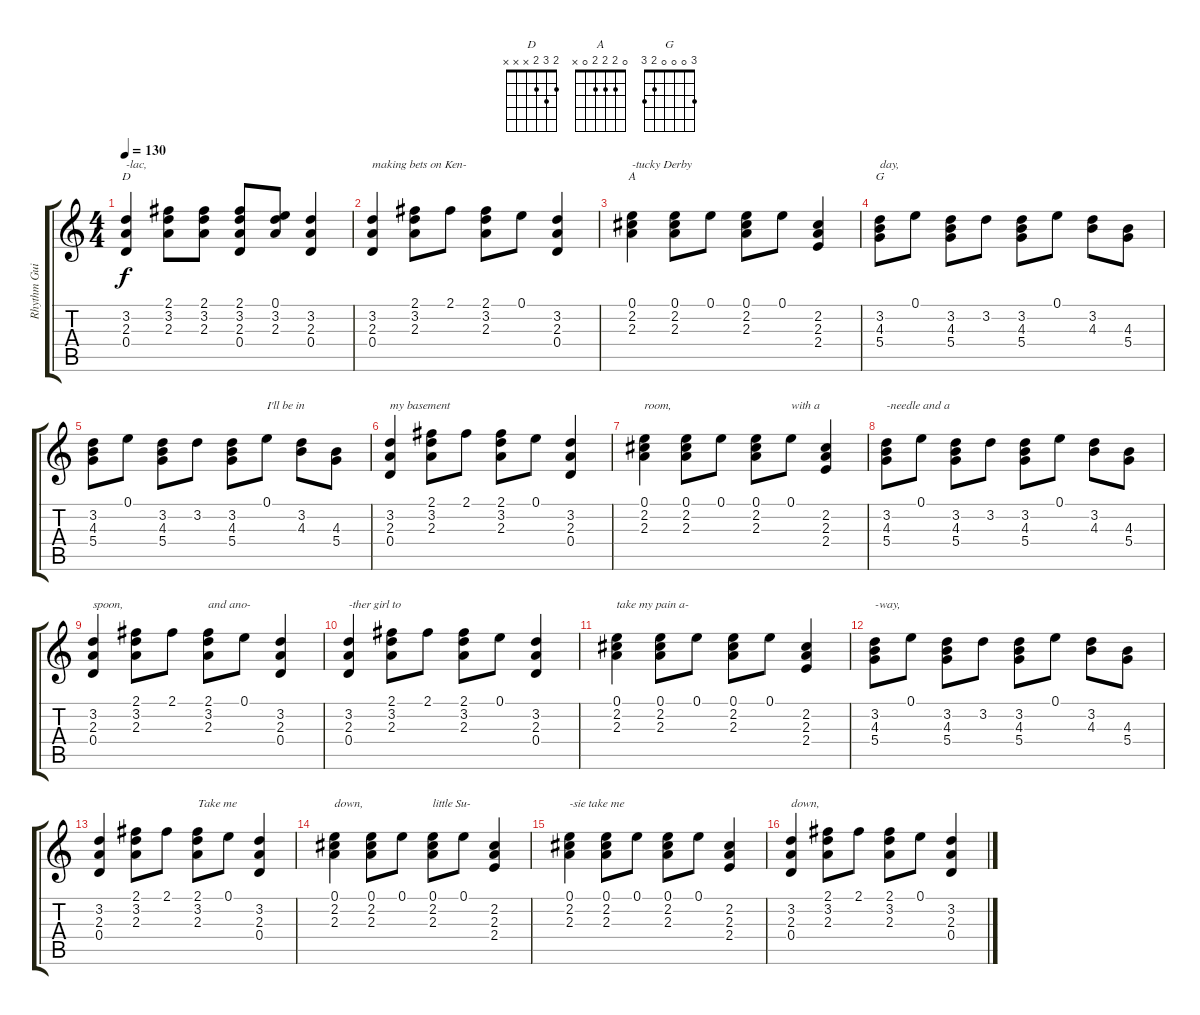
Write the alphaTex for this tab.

\track ("Rhythm Guitar" "Rhythm Gui") {instrument acousticguitarsteel}
\staff {score tabs}
\tuning (E4 B3 G3 D3 A2 E2) {hide}
\chord ("D" 2 3 2 x x x)
\chord ("A" 0 2 2 2 0 x)
\chord ("G" 3 0 0 0 2 3)
\ts (4 4)
\tempo 130
\clef g2
\ks c
(3.2 2.3 0.4).4{ch "D" txt "-lac," dy f} (2.1 3.2 2.3).8 (2.1 3.2 2.3).8 (2.1 3.2 2.3 0.4).8 (0.1 3.2 2.3).8 (3.2 2.3 0.4).4 |
(3.2 2.3 0.4).4{txt "making bets on Ken-"} (2.1 3.2 2.3).8 2.1.8 (2.1 3.2 2.3).8 0.1.8 (3.2 2.3 0.4).4 |
(0.1 2.2 2.3).4{ch "A" txt "-tucky Derby "} (0.1 2.2 2.3).8 0.1.8 (0.1 2.2 2.3).8 0.1.8 (2.2 2.3 2.4).4 |
(3.2 4.3 5.4).8{ch "G" txt "day,"} 0.1.8 (3.2 4.3 5.4).8 3.2.8 (3.2 4.3 5.4).8 0.1.8 (3.2 4.3).8 (4.3 5.4).8 |
(3.2 4.3 5.4).8 0.1.8 (3.2 4.3 5.4).8 3.2.8 (3.2 4.3 5.4).8 0.1.8{txt "I'll be in"} (3.2 4.3).8 (4.3 5.4).8 |
(3.2 2.3 0.4).4{txt "my basement "} (2.1 3.2 2.3).8 2.1.8 (2.1 3.2 2.3).8 0.1.8 (3.2 2.3 0.4).4 |
(0.1 2.2 2.3).4{txt "room,"} (0.1 2.2 2.3).8 0.1.8 (0.1 2.2 2.3).8 0.1.8{txt "with a"} (2.2 2.3 2.4).4 |
(3.2 4.3 5.4).8{txt "-needle and a "} 0.1.8 (3.2 4.3 5.4).8 3.2.8 (3.2 4.3 5.4).8 0.1.8 (3.2 4.3).8 (4.3 5.4).8 |
(3.2 2.3 0.4).4{txt "spoon,"} (2.1 3.2 2.3).8 2.1.8 (2.1 3.2 2.3).8{txt "and ano-"} 0.1.8 (3.2 2.3 0.4).4 |
(3.2 2.3 0.4).4{txt "-ther girl to "} (2.1 3.2 2.3).8 2.1.8 (2.1 3.2 2.3).8 0.1.8 (3.2 2.3 0.4).4 |
(0.1 2.2 2.3).4{txt "take my pain a-"} (0.1 2.2 2.3).8 0.1.8 (0.1 2.2 2.3).8 0.1.8 (2.2 2.3 2.4).4 |
(3.2 4.3 5.4).8{txt "-way,"} 0.1.8 (3.2 4.3 5.4).8 3.2.8 (3.2 4.3 5.4).8 0.1.8 (3.2 4.3).8 (4.3 5.4).8 |
(3.2 2.3 0.4).4 (2.1 3.2 2.3).8 2.1.8 (2.1 3.2 2.3).8{txt "Take me "} 0.1.8 (3.2 2.3 0.4).4 |
(0.1 2.2 2.3).4{txt "down,"} (0.1 2.2 2.3).8 0.1.8 (0.1 2.2 2.3).8{txt "little Su-"} 0.1.8 (2.2 2.3 2.4).4 |
(0.1 2.2 2.3).4{txt "-sie take me"} (0.1 2.2 2.3).8 0.1.8 (0.1 2.2 2.3).8 0.1.8 (2.2 2.3 2.4).4 |
(3.2 2.3 0.4).4{txt "down,"} (2.1 3.2 2.3).8 2.1.8 (2.1 3.2 2.3).8 0.1.8 (3.2 2.3 0.4).4
